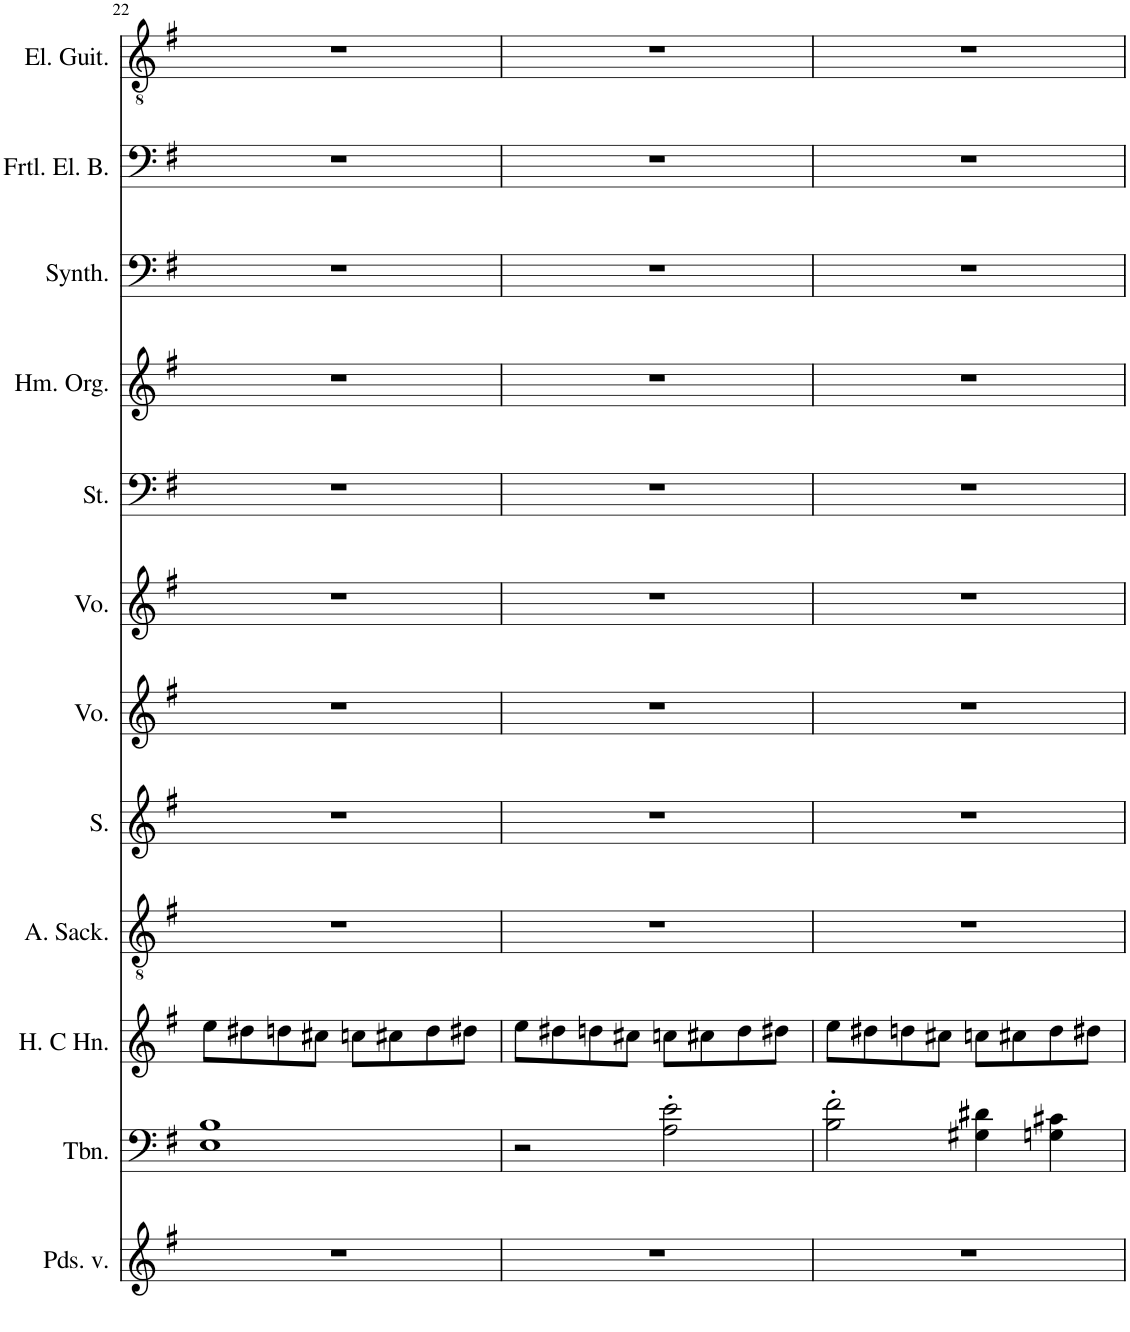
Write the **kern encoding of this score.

**kern	**kern	**kern	**kern	**kern	**kern	**kern	**kern	**kern	**kern	**kern	**kern
*part12	*part11	*part10	*part9	*part8	*part7	*part6	*part5	*part4	*part3	*part2	*part1
*staff12	*staff11	*staff10	*staff9	*staff8	*staff7	*staff6	*staff5	*staff4	*staff3	*staff2	*staff1
*I"Pardessus de viole, Violin	*I"Trombone, Brass	*I"High C Horn, Brass	*I"Alto Sackbut, Brass	*I"Soprano, Choirs	*I"Voice, Choirs	*I"Voice, Choirs	*I"Strings, Strings	*I"Hammond Organ, Organ	*I"String Synthesizer, Bass 2	*I"Fretless Electric Bass, Bass	*I"Electric Guitar, Guitar2
*I'Pds. v.	*I'Tbn.	*I'H. C Hn.	*I'A. Sack.	*I'S.	*I'Vo.	*I'Vo.	*I'St.	*I'Hm. Org.	*I'Synth.	*I'Frtl. El. B.	*I'El. Guit.
!!LO:PB:g=z
*clefG2	*clefF4	*clefG2	*clefGv2	*clefG2	*clefG2	*clefG2	*clefF4	*clefG2	*clefF4	*clefF4	*clefGv2
*	*	*Trd7c12	*	*	*	*	*	*	*	*Trd7c12	*
*k[f#]	*k[f#]	*k[f#]	*k[f#]	*k[f#]	*k[f#]	*k[f#]	*k[f#]	*k[f#]	*k[f#]	*k[f#]	*k[f#]
*M4/4	*M4/4	*M4/4	*M4/4	*M4/4	*M4/4	*M4/4	*M4/4	*M4/4	*M4/4	*M4/4	*M4/4
=22	=22	=22	=22	=22	=22	=22	=22	=22	=22	=22	=22
1r	1E 1B	8ee\L	1r	1r	1r	1r	1r	1r	1r	1r	1r
.	.	8dd#X\	.	.	.	.	.	.	.	.	.
.	.	8ddn\	.	.	.	.	.	.	.	.	.
.	.	8cc#X\J	.	.	.	.	.	.	.	.	.
.	.	8ccn\L	.	.	.	.	.	.	.	.	.
.	.	8cc#X\	.	.	.	.	.	.	.	.	.
.	.	8dd\	.	.	.	.	.	.	.	.	.
.	.	8dd#X\J	.	.	.	.	.	.	.	.	.
=23	=23	=23	=23	=23	=23	=23	=23	=23	=23	=23	=23
1r	2r	8ee\L	1r	1r	1r	1r	1r	1r	1r	1r	1r
.	.	8dd#X\	.	.	.	.	.	.	.	.	.
.	.	8ddn\	.	.	.	.	.	.	.	.	.
.	.	8cc#X\J	.	.	.	.	.	.	.	.	.
.	2A\' 2e\'	8ccn\L	.	.	.	.	.	.	.	.	.
.	.	8cc#X\	.	.	.	.	.	.	.	.	.
.	.	8dd\	.	.	.	.	.	.	.	.	.
.	.	8dd#X\J	.	.	.	.	.	.	.	.	.
=24	=24	=24	=24	=24	=24	=24	=24	=24	=24	=24	=24
1r	2B\' 2f#\'	8ee\L	1r	1r	1r	1r	1r	1r	1r	1r	1r
.	.	8dd#X\	.	.	.	.	.	.	.	.	.
.	.	8ddn\	.	.	.	.	.	.	.	.	.
.	.	8cc#X\J	.	.	.	.	.	.	.	.	.
.	4G#X\ 4d#X\	8ccn\L	.	.	.	.	.	.	.	.	.
.	.	8cc#X\	.	.	.	.	.	.	.	.	.
.	4Gn\ 4c#X\	8dd\	.	.	.	.	.	.	.	.	.
.	.	8dd#X\J	.	.	.	.	.	.	.	.	.
=	=	=	=	=	=	=	=	=	=	=	=
*-	*-	*-	*-	*-	*-	*-	*-	*-	*-	*-	*-
